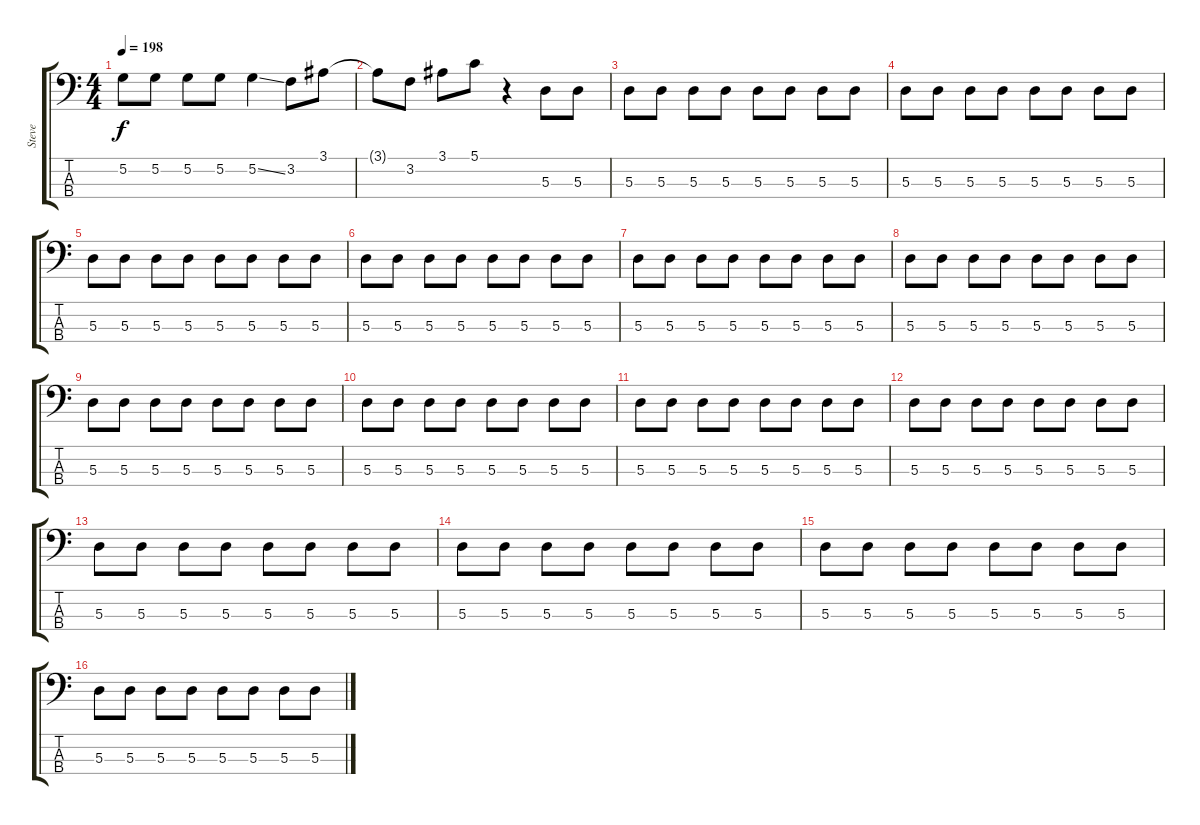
\track ("Steve" "Steve") {instrument electricbassfinger}
\staff {score tabs}
\tuning (G2 D2 A1 E1) {hide}
\ts (4 4)
\tempo 198
\clef f4
\ks c
5.2{t}.8{dy f} 5.2.8 5.2.8 5.2.8 5.2{ss}.4 3.2.8 3.1.8 |
3.1{t}.8 3.2.8 3.1.8 5.1.8 r.4 5.3.8 5.3.8 |
5.3.8 5.3.8 5.3.8 5.3.8 5.3.8 5.3.8 5.3.8 5.3.8 |
5.3.8 5.3.8 5.3.8 5.3.8 5.3.8 5.3.8 5.3.8 5.3.8 |
5.3.8 5.3.8 5.3.8 5.3.8 5.3.8 5.3.8 5.3.8 5.3.8 |
5.3.8 5.3.8 5.3.8 5.3.8 5.3.8 5.3.8 5.3.8 5.3.8 |
5.3.8 5.3.8 5.3.8 5.3.8 5.3.8 5.3.8 5.3.8 5.3.8 |
5.3.8 5.3.8 5.3.8 5.3.8 5.3.8 5.3.8 5.3.8 5.3.8 |
5.3.8 5.3.8 5.3.8 5.3.8 5.3.8 5.3.8 5.3.8 5.3.8 |
5.3.8 5.3.8 5.3.8 5.3.8 5.3.8 5.3.8 5.3.8 5.3.8 |
5.3.8 5.3.8 5.3.8 5.3.8 5.3.8 5.3.8 5.3.8 5.3.8 |
5.3.8 5.3.8 5.3.8 5.3.8 5.3.8 5.3.8 5.3.8 5.3.8 |
5.3.8 5.3.8 5.3.8 5.3.8 5.3.8 5.3.8 5.3.8 5.3.8 |
5.3.8 5.3.8 5.3.8 5.3.8 5.3.8 5.3.8 5.3.8 5.3.8 |
5.3.8 5.3.8 5.3.8 5.3.8 5.3.8 5.3.8 5.3.8 5.3.8 |
5.3.8 5.3.8 5.3.8 5.3.8 5.3.8 5.3.8 5.3.8 5.3.8
